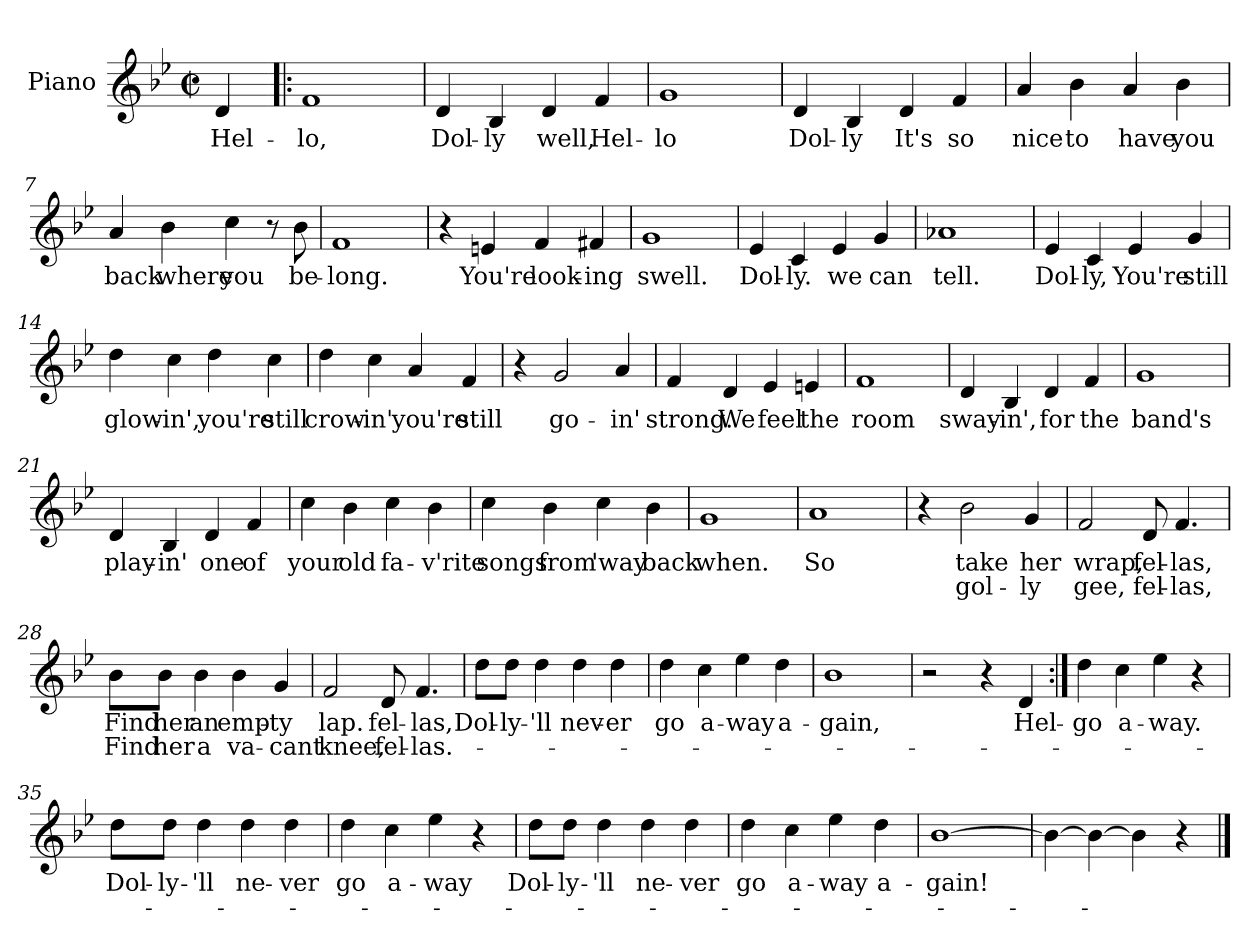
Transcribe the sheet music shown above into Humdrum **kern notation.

**kern	**text	**text
*part1	*part1	*part1
*staff1	*staff1	*staff1
*I"Piano	*	*
*I'Pno	*	*
*clefG2	*	*
*k[b-e-]	*	*
*B-:	*	*
*M2/2	*	*
*met(c|)	*	*
=1	=1	=1
4d/	Hel-	.
=2!|:	=2!|:	=2!|:
1f	-lo,	.
=3	=3	=3
4d/	Dol-	.
4B-/	-ly	.
4d/	well,	.
4f/	Hel-	.
=4	=4	=4
1g	-lo	.
=5	=5	=5
4d/	Dol-	.
4B-/	-ly	.
4d/	It's	.
4f/	so	.
!!LO:LB:g=z
=6	=6	=6
4a/	nice	.
4b-\	to	.
4a/	have	.
4b-\	you	.
=7	=7	=7
4a/	back	.
4b-\	where	.
4cc\	you	.
8r	.	.
8b-\	be-	.
=8	=8	=8
1f	-long.	.
=9	=9	=9
4r	.	.
4en/	You're	.
4f/	look-	.
4f#X/	-ing	.
!!LO:LB:g=z
=10	=10	=10
1g	swell.	.
=11	=11	=11
4e-/	Dol-	.
4c/	-ly.	.
4e-/	we	.
4g/	can	.
=12	=12	=12
1a-X	tell.	.
=13	=13	=13
4e-/	Dol-	.
4c/	-ly,	.
4e-/	You're	.
4g/	still	.
!!LO:LB:g=z
=14	=14	=14
4dd\	glow-	.
4cc\	-in',	.
4dd\	you're	.
4cc\	still	.
=15	=15	=15
4dd\	crow-	.
4cc\	-in'	.
4a/	you're	.
4f/	still	.
=16	=16	=16
4r	.	.
2g/	go-	.
4a/	-in'	.
=17	=17	=17
4f/	strong.	.
4d/	We	.
4e-/	feel	.
4en/	the	.
!!LO:LB:g=z
=18	=18	=18
1f	room	.
=19	=19	=19
4d/	sway-	.
4B-/	-in',	.
4d/	for	.
4f/	the	.
=20	=20	=20
1g	band's	.
=21	=21	=21
4d/	play-	.
4B-/	-in'	.
4d/	one	.
4f/	of	.
!!LO:LB:g=z
=22	=22	=22
4cc\	your	.
4b-\	old	.
4cc\	fa-	.
4b-\	-v'rite	.
=23	=23	=23
4cc\	songs	.
4b-\	from	.
4cc\	'way	.
4b-\	back	.
=24	=24	=24
1g	when.	.
=25	=25	=25
1a	So	.
!!LO:LB:g=z
=26	=26	=26
4r	.	.
2b-\	take	gol-
4g/	her	-ly
=27	=27	=27
2f/	wrap,	gee,
8d/	fel-	fel-
4.f/	-las,	-las,
=28	=28	=28
8b-\L	Find	Find
8b-\J	her	her
4b-\	an	a
4b-\	emp-	va-
4g/	-ty	-cant
=29	=29	=29
2f/	lap.	knee,
8d/	fel-	fel-
4.f/	-las,	-las.-
!!LO:LB:g=z
=30	=30	=30
8dd\L	Dol-	.
8dd\J	-ly-	.
4dd\	'll	.
4dd\	nev-	.
4dd\	-er	.
=31	=31	=31
4dd\	go	.
4cc\	a-	.
4ee-\	-way	.
4dd\	a-	.
=32	=32	=32
1b-	-gain,	.
=33	=33	=33
2r	.	.
4r	.	.
4d/	Hel-	.
!!LO:PB:g=z
=34:|!	=34:|!	=34:|!
4dd\	-go	.
4cc\	a-	.
4ee-\	way.	.
4r	.	.
=35	=35	=35
8dd\L	Dol-	.
8dd\J	-ly-	.
4dd\	-'ll	.
4dd\	ne-	.
4dd\	-ver	.
=36	=36	=36
4dd\	go	.
4cc\	a-	.
4ee-\	-way	.
4r	.	.
=37	=37	=37
8dd\L	Dol-	.
8dd\J	ly-	.
4dd\	-'ll	.
4dd\	ne-	.
4dd\	-ver	.
!!LO:LB:g=z
=38	=38	=38
4dd\	go	.
4cc\	a-	.
4ee-\	way	.
4dd\	a-	.
=39	=39	=39
[1b-	-gain!	.
=40	=40	=40
4b-\_	.	.
4b-\_	.	.
4b-\]	.	.
4r	.	.
==	==	==
*-	*-	*-
